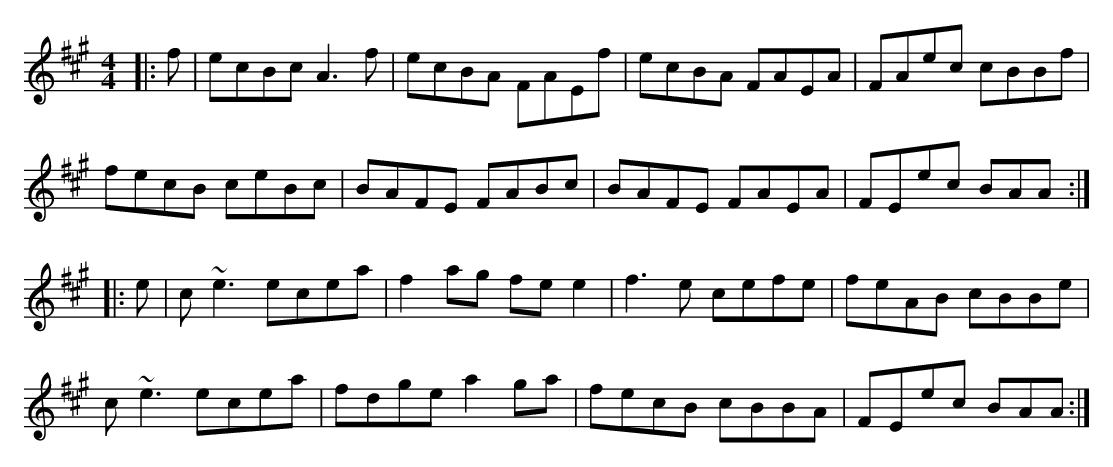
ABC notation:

X:1
M:4/4
K:A
|:f|ecBc A3f|ecBA FAEf|ecBA FAEA|FAec cBBf|
fecB ceBc|BAFE FABc|BAFE FAEA|FEec BAA:|
|:e|c~e3 ecea|f2ag fee2|f3e cefe|feAB cBBe|
c~e3 ecea|fdge a2ga|fecB cBBA|FEec BAA:|
